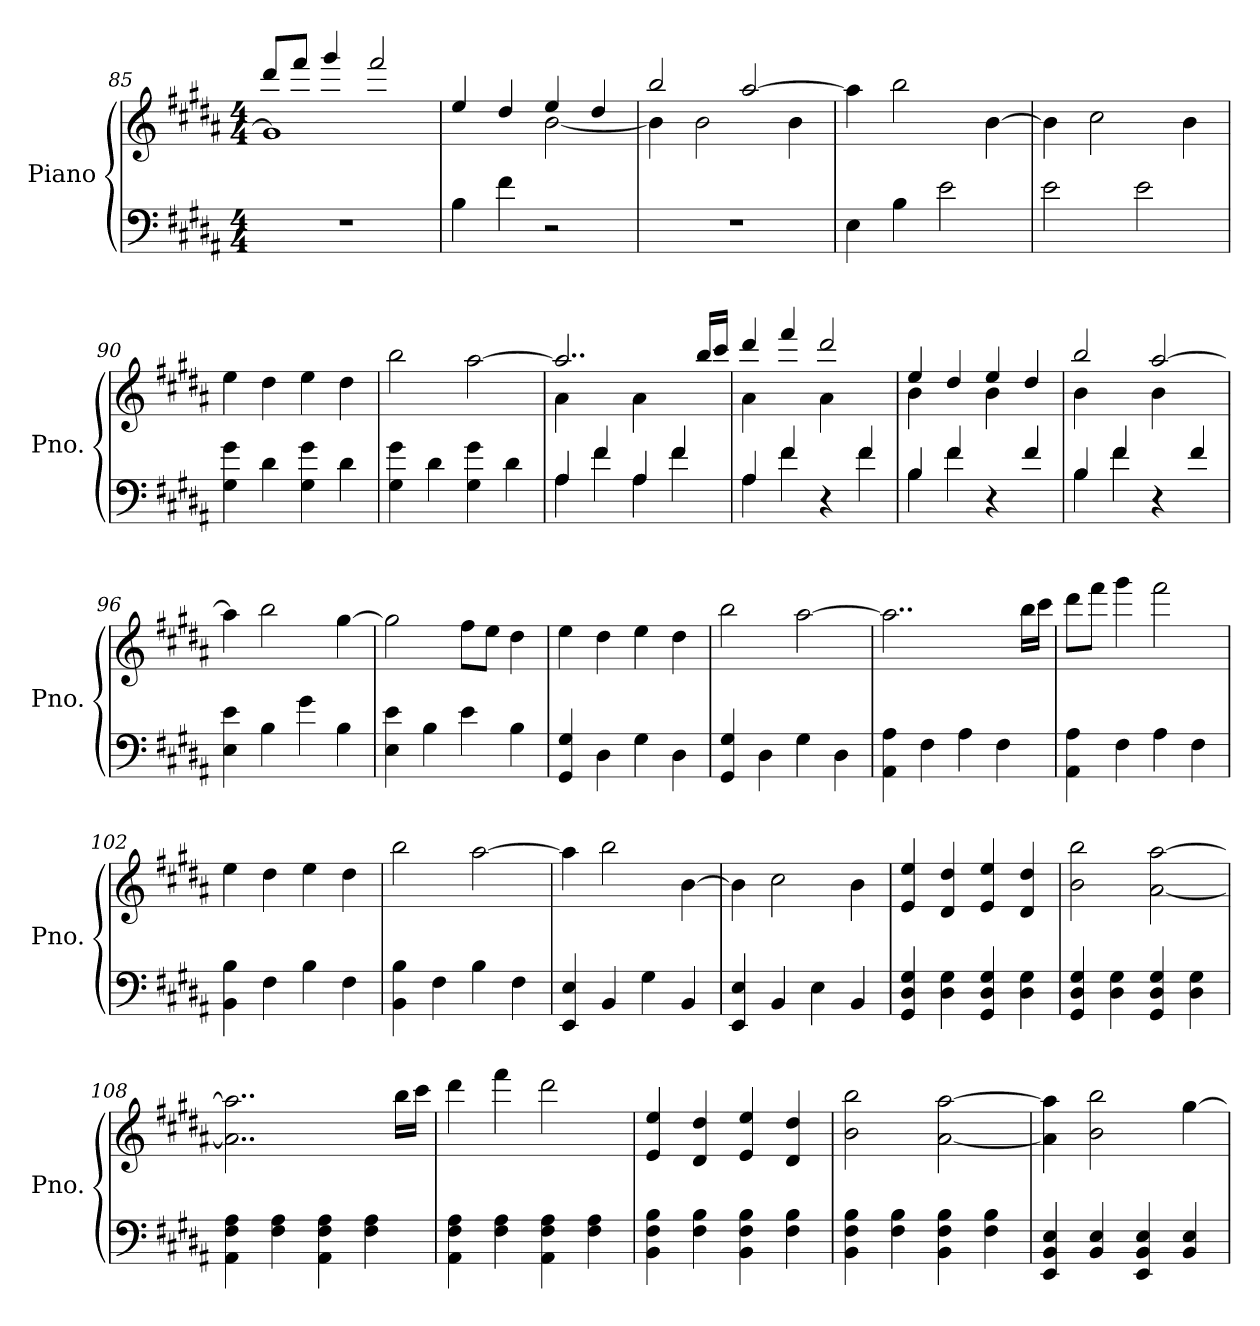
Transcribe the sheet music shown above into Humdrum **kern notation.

**kern	**kern
*part1	*part1
*staff2	*staff1
*I"Piano	*
*I'Pno.	*
*clefF4	*clefG2
*k[f#c#g#d#a#]	*k[f#c#g#d#a#]
*M4/4	*M4/4
=85	=85
*	*^
1r	8ddd#/L	1g#]
.	8fff#/J	.
.	4ggg#/	.
.	2fff#/	.
=86	=86	=86
4B\	4ee/	2ryy
4f#\	4dd#/	.
2r	4ee/	[2b\
.	4dd#/	.
=87	=87	=87
1r	2bb/	4b\]
.	.	2b\
.	[2aa#/	.
.	.	4b\
*	*v	*v
=88	=88
4E\	4aa#\]
4B\	2bb\
2e\	.
.	[4b\
=89	=89
2e\	4b\]
.	2cc#\
2e\	.
.	4b\
!!LO:LB:g=z
=90	=90
4G#\ 4g#\	4ee\
4d#\	4dd#\
4G#\ 4g#\	4ee\
4d#\	4dd#\
=91	=91
4G#\ 4g#\	2bb\
4d#\	.
4G#\ 4g#\	[2aa#\
4d#\	.
=92	=92
*^	*^
4A#/	4A#\	2..aa#/]	4a#\
4f#/	4f#\	.	4ryy
4A#/	4A#\	.	4a#\
4f#/	4f#\	.	4ryy
.	.	16bb/LL	.
.	.	16ccc#/JJ	.
=93	=93	=93	=93
4A#/	4A#\	4ddd#/	4a#\
4f#/	4f#\	4fff#/	4ryy
4r	4ryy	2ddd#/	4a#\
4f#/	4f#\	.	4ryy
=94	=94	=94	=94
4B/	4B\	4ee/	4b\
4f#/	4f#\	4dd#/	4ryy
4r	2ryy	4ee/	4b\
4f#/	.	4dd#/	4ryy
=95	=95	=95	=95
4B/	4B\	2bb/	4b\
4f#/	4f#\	.	4ryy
4r	2ryy	[2aa#/	4b\
4f#/	.	.	4ryy
*v	*v	*	*
*	*v	*v
=96	=96
4E\ 4e\	4aa#\]
4B\	2bb\
4g#\	.
4B\	[4gg#\
!!LO:LB:g=z
=97	=97
4E\ 4e\	2gg#\]
4B\	.
4e\	8ff#\L
.	8ee\J
4B\	4dd#\
=98	=98
4GG#/ 4G#/	4ee\
4D#\	4dd#\
4G#\	4ee\
4D#\	4dd#\
=99	=99
4GG#/ 4G#/	2bb\
4D#\	.
4G#\	[2aa#\
4D#\	.
=100	=100
4AA#\ 4A#\	2..aa#\]
4F#\	.
4A#\	.
4F#\	.
.	16bb\LL
.	16ccc#\JJ
=101	=101
4AA#\ 4A#\	8ddd#\L
.	8fff#\J
4F#\	4ggg#\
4A#\	2fff#\
4F#\	.
=102	=102
4BB\ 4B\	4ee\
4F#\	4dd#\
4B\	4ee\
4F#\	4dd#\
=103	=103
4BB\ 4B\	2bb\
4F#\	.
4B\	[2aa#\
4F#\	.
!!LO:LB:g=z
=104	=104
4EE/ 4E/	4aa#\]
4BB/	2bb\
4G#\	.
4BB/	[4b\
=105	=105
4EE/ 4E/	4b\]
4BB/	2cc#\
4E\	.
4BB/	4b\
=106	=106
4GG#/ 4D#/ 4G#/	4e/ 4ee/
4D#\ 4G#\	4d#/ 4dd#/
4GG#/ 4D#/ 4G#/	4e/ 4ee/
4D#\ 4G#\	4d#/ 4dd#/
=107	=107
4GG#/ 4D#/ 4G#/	2b\ 2bb\
4D#\ 4G#\	.
4GG#/ 4D#/ 4G#/	[2a#\ [2aa#\
4D#\ 4G#\	.
=108	=108
4AA#\ 4F#\ 4A#\	2..a#\] 2..aa#\]
4F#\ 4A#\	.
4AA#\ 4F#\ 4A#\	.
4F#\ 4A#\	.
.	16bb\LL
.	16ccc#\JJ
=109	=109
4AA#\ 4F#\ 4A#\	4ddd#\
4F#\ 4A#\	4fff#\
4AA#\ 4F#\ 4A#\	2ddd#\
4F#\ 4A#\	.
=110	=110
4BB\ 4F#\ 4B\	4e/ 4ee/
4F#\ 4B\	4d#/ 4dd#/
4BB\ 4F#\ 4B\	4e/ 4ee/
4F#\ 4B\	4d#/ 4dd#/
=111	=111
4BB\ 4F#\ 4B\	2b\ 2bb\
4F#\ 4B\	.
4BB\ 4F#\ 4B\	[2a#\ [2aa#\
4F#\ 4B\	.
!!LO:LB:g=z
=112	=112
4EE/ 4BB/ 4E/	4a#\] 4aa#\]
4BB/ 4E/	2b\ 2bb\
4EE/ 4BB/ 4E/	.
4BB/ 4E/	[4gg#\
=	=
*-	*-
